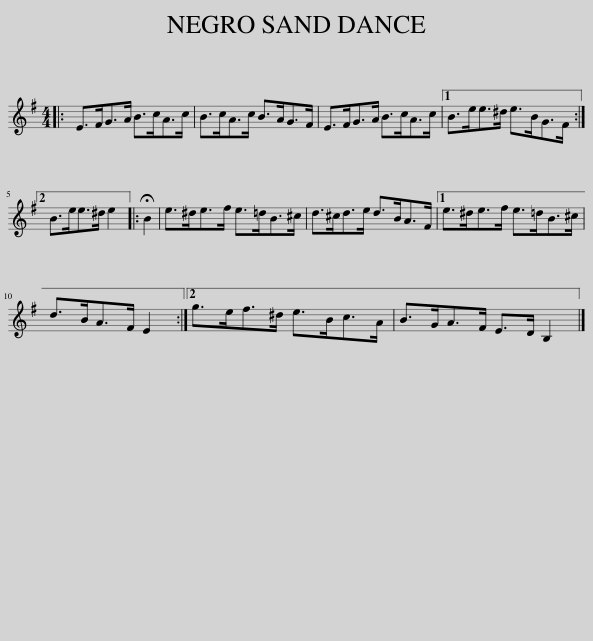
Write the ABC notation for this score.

X:1
L:1/8
M:4/4
I:linebreak $
K:Emin
V:1 treble
V:1
|: E>FG>A B>cA>c | B>cA>c B>AG>F | E>FG>A B>cA>c |1 B>ee>^d e>BG>F :|2$ B>ee>^d e2 |: %5
 !fermata!B2 | e>^de>f e>=dB>^c | d>^cd>e d>BA>F |1 e>^de>f e>=dB>^c |$ d>BA>F E2 :|2 %10
 g>ef>^d e>Bc>A | B>GA>F E>D B,2 |] %12
